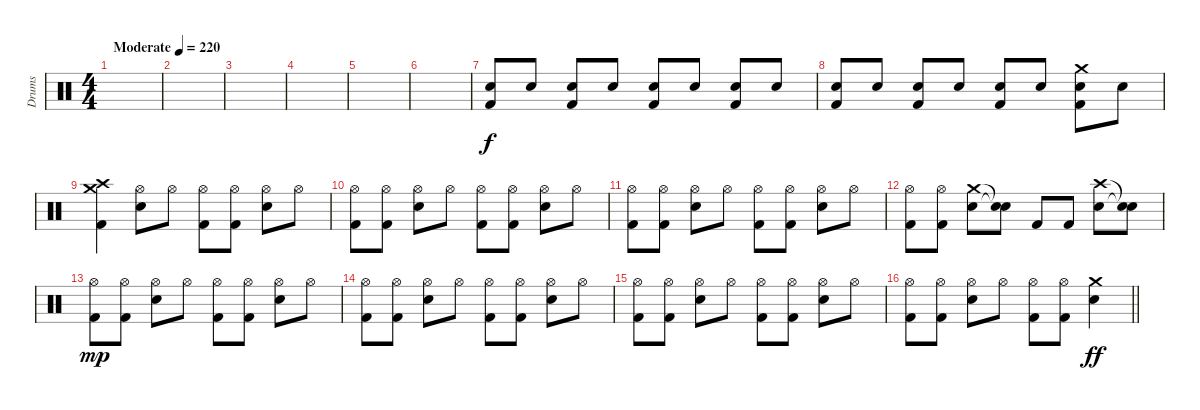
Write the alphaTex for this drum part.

\track ("Drums" "Drums") {instrument percussion}
\staff {score}
\articulation defaults
\ts (4 4)
\tempo (220 "Moderate")
\clef neutral
\ks c
|
|
|
|
|
|
("Electric Snare (hit)" "Kick (hit) 2").8{volume 16} "Electric Snare (hit)".8 ("Electric Snare (hit)" "Kick (hit) 2").8 "Electric Snare (hit)".8 ("Electric Snare (hit)" "Kick (hit) 2").8 "Electric Snare (hit)".8 ("Electric Snare (hit)" "Kick (hit) 2").8 "Electric Snare (hit)".8 |
("Electric Snare (hit)" "Kick (hit) 2").8 "Electric Snare (hit)".8 ("Electric Snare (hit)" "Kick (hit) 2").8 "Electric Snare (hit)".8 ("Electric Snare (hit)" "Kick (hit) 2").8 "Electric Snare (hit)".8 ("Crash medium (hit)" "Electric Snare (hit)" "Kick (hit) 2").8 "Electric Snare (hit)".8 |
("Crash high (hit)" "Crash medium (hit)" "Kick (hit) 2").4 ("Hi-Hat (open)" "Electric Snare (hit)").8 "Hi-Hat (open)".8 ("Hi-Hat (open)" "Kick (hit) 2").8 ("Hi-Hat (open)" "Kick (hit) 2").8 ("Hi-Hat (open)" "Electric Snare (hit)").8 "Hi-Hat (open)".8 |
("Hi-Hat (open)" "Kick (hit) 2").8 ("Hi-Hat (open)" "Kick (hit) 2").8 ("Hi-Hat (open)" "Electric Snare (hit)").8 "Hi-Hat (open)".8 ("Hi-Hat (open)" "Kick (hit) 2").8 ("Hi-Hat (open)" "Kick (hit) 2").8 ("Hi-Hat (open)" "Electric Snare (hit)").8 "Hi-Hat (open)".8 |
("Hi-Hat (open)" "Kick (hit) 2").8 ("Hi-Hat (open)" "Kick (hit) 2").8 ("Hi-Hat (open)" "Electric Snare (hit)").8 "Hi-Hat (open)".8 ("Hi-Hat (open)" "Kick (hit) 2").8 ("Hi-Hat (open)" "Kick (hit) 2").8 ("Hi-Hat (open)" "Electric Snare (hit)").8 "Hi-Hat (open)".8 |
("Hi-Hat (open)" "Kick (hit) 2").8 ("Hi-Hat (open)" "Kick (hit) 2").8 ("Crash medium (hit)" "Electric Snare (hit)").8 ("Snare (hit)"{t} "Snare (hit)"{t}).8 "Kick (hit) 2".8 "Kick (hit) 2".8 ("Crash high (hit)" "Electric Snare (hit)").8 ("Snare (hit)"{t} "Snare (hit)"{t}).8 |
("Hi-Hat (open)" "Kick (hit) 2").8{dy mp} ("Hi-Hat (open)" "Kick (hit) 2").8 ("Hi-Hat (open)" "Electric Snare (hit)").8 "Hi-Hat (open)".8 ("Hi-Hat (open)" "Kick (hit) 2").8 ("Hi-Hat (open)" "Kick (hit) 2").8 ("Hi-Hat (open)" "Electric Snare (hit)").8 "Hi-Hat (open)".8 |
("Hi-Hat (open)" "Kick (hit) 2").8 ("Hi-Hat (open)" "Kick (hit) 2").8 ("Hi-Hat (open)" "Electric Snare (hit)").8 "Hi-Hat (open)".8 ("Hi-Hat (open)" "Kick (hit) 2").8 ("Hi-Hat (open)" "Kick (hit) 2").8 ("Hi-Hat (open)" "Electric Snare (hit)").8 "Hi-Hat (open)".8 |
("Hi-Hat (open)" "Kick (hit) 2").8 ("Hi-Hat (open)" "Kick (hit) 2").8 ("Hi-Hat (open)" "Electric Snare (hit)").8 "Hi-Hat (open)".8 ("Hi-Hat (open)" "Kick (hit) 2").8 ("Hi-Hat (open)" "Kick (hit) 2").8 ("Hi-Hat (open)" "Electric Snare (hit)").8 "Hi-Hat (open)".8 |
\barLineRight lightlight
("Hi-Hat (open)" "Kick (hit) 2").8 ("Hi-Hat (open)" "Kick (hit) 2").8 ("Hi-Hat (open)" "Electric Snare (hit)").8 "Hi-Hat (open)".8 ("Hi-Hat (open)" "Kick (hit) 2").8 ("Hi-Hat (open)" "Kick (hit) 2").8 ("Crash medium (hit)" "Electric Snare (hit)").4{dy ff}
